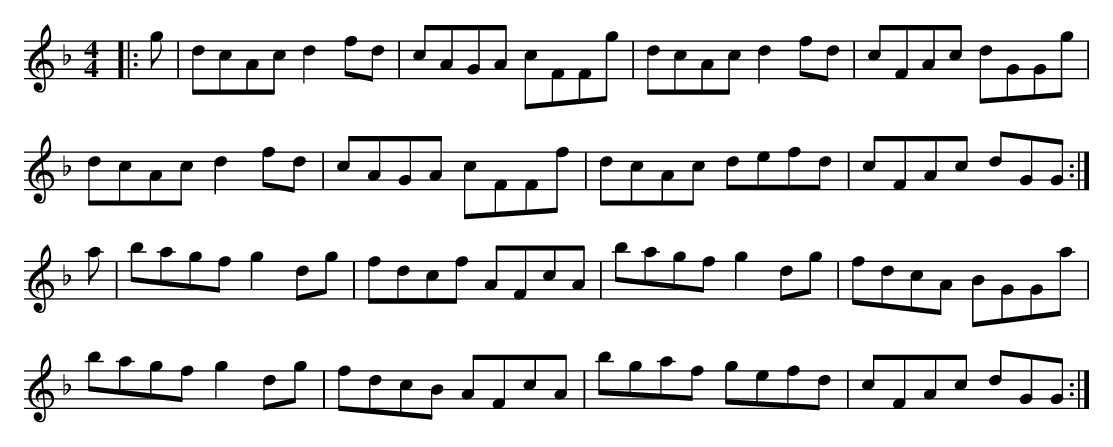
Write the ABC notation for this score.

X:1
M:4/4
K:Gdor
|:g|dcAc d2 fd|cAGA cFFg|dcAc d2 fd|cFAc dGGg|
dcAc d2 fd|cAGA cFFf|dcAc defd|cFAc dGG:|
a|bagf g2 dg|fdcf AFcA|bagf g2 dg|fdcA BGGa|
bagf g2 dg|fdcB AFcA|bgaf gefd|cFAc dGG:|
